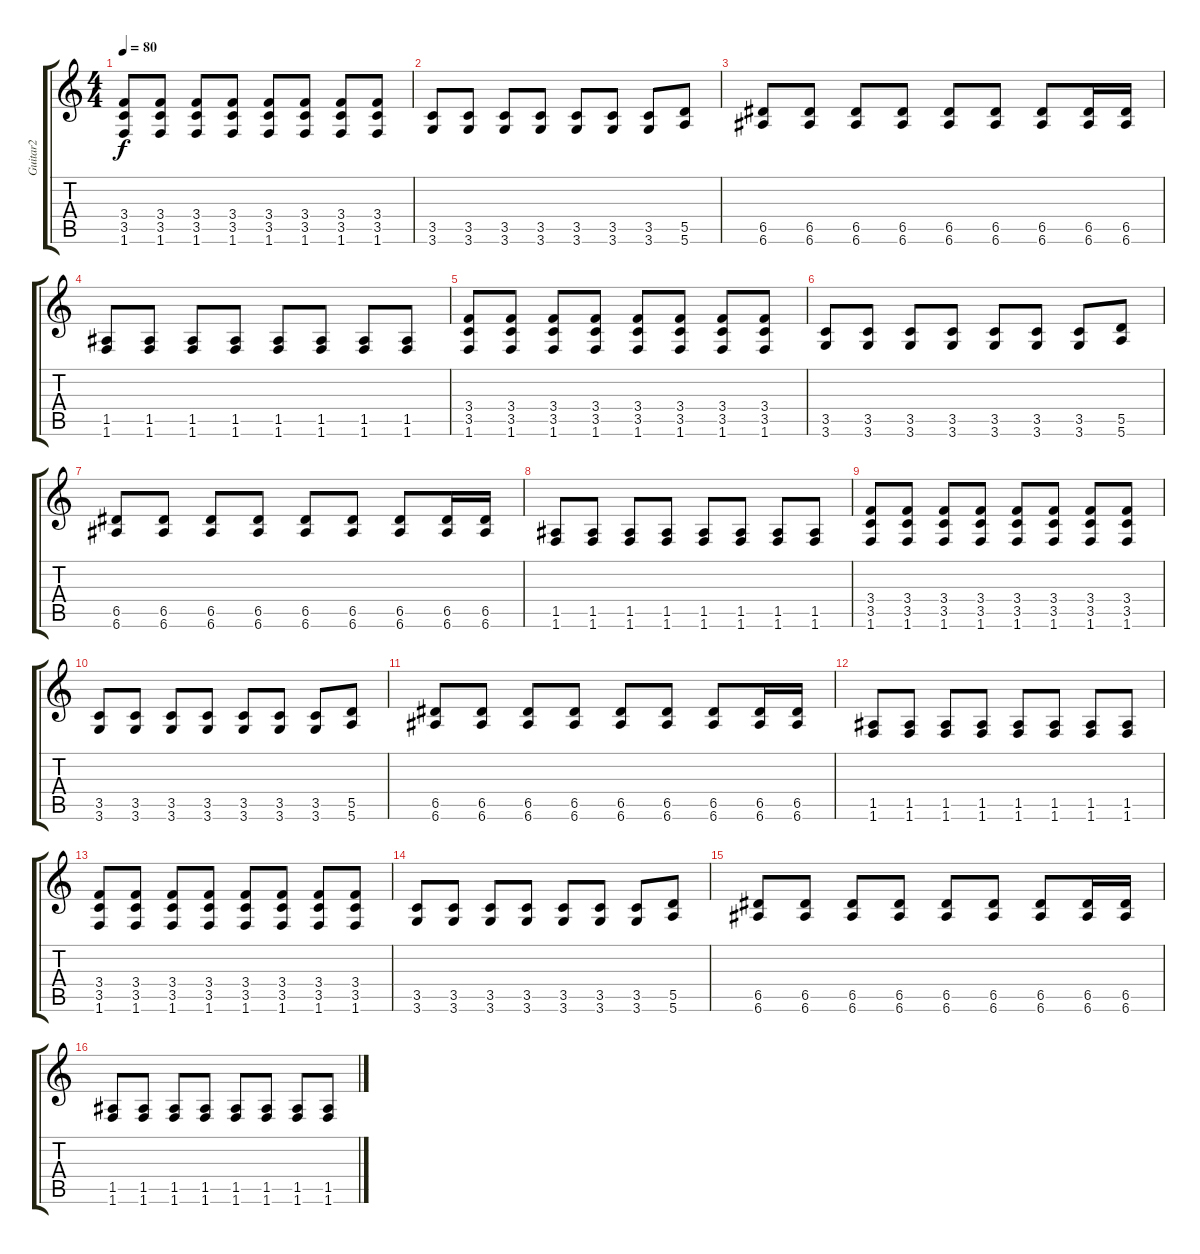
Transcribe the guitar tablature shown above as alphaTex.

\track ("Guitar2" "Guitar2") {instrument electricguitarclean}
\staff {score tabs}
\tuning (E4 B3 G3 D3 A2 E2) {hide}
\ts (4 4)
\tempo 80
\clef g2
\ks c
(3.4 3.5 1.6).8{dy f} (3.4 3.5 1.6).8 (3.4 3.5 1.6).8 (3.4 3.5 1.6).8 (3.4 3.5 1.6).8 (3.4 3.5 1.6).8 (3.4 3.5 1.6).8 (3.4 3.5 1.6).8 |
(3.5 3.6).8 (3.5 3.6).8 (3.5 3.6).8 (3.5 3.6).8 (3.5 3.6).8 (3.5 3.6).8 (3.5 3.6).8 (5.5 5.6).8 |
(6.5 6.6).8 (6.5 6.6).8 (6.5 6.6).8 (6.5 6.6).8 (6.5 6.6).8 (6.5 6.6).8 (6.5 6.6).8 (6.5 6.6).16 (6.5 6.6).16 |
(1.5 1.6).8 (1.5 1.6).8 (1.5 1.6).8 (1.5 1.6).8 (1.5 1.6).8 (1.5 1.6).8 (1.5 1.6).8 (1.5 1.6).8 |
(3.4 3.5 1.6).8 (3.4 3.5 1.6).8 (3.4 3.5 1.6).8 (3.4 3.5 1.6).8 (3.4 3.5 1.6).8 (3.4 3.5 1.6).8 (3.4 3.5 1.6).8 (3.4 3.5 1.6).8 |
(3.5 3.6).8 (3.5 3.6).8 (3.5 3.6).8 (3.5 3.6).8 (3.5 3.6).8 (3.5 3.6).8 (3.5 3.6).8 (5.5 5.6).8 |
(6.5 6.6).8 (6.5 6.6).8 (6.5 6.6).8 (6.5 6.6).8 (6.5 6.6).8 (6.5 6.6).8 (6.5 6.6).8 (6.5 6.6).16 (6.5 6.6).16 |
(1.5 1.6).8 (1.5 1.6).8 (1.5 1.6).8 (1.5 1.6).8 (1.5 1.6).8 (1.5 1.6).8 (1.5 1.6).8 (1.5 1.6).8 |
(3.4 3.5 1.6).8 (3.4 3.5 1.6).8 (3.4 3.5 1.6).8 (3.4 3.5 1.6).8 (3.4 3.5 1.6).8 (3.4 3.5 1.6).8 (3.4 3.5 1.6).8 (3.4 3.5 1.6).8 |
(3.5 3.6).8 (3.5 3.6).8 (3.5 3.6).8 (3.5 3.6).8 (3.5 3.6).8 (3.5 3.6).8 (3.5 3.6).8 (5.5 5.6).8 |
(6.5 6.6).8 (6.5 6.6).8 (6.5 6.6).8 (6.5 6.6).8 (6.5 6.6).8 (6.5 6.6).8 (6.5 6.6).8 (6.5 6.6).16 (6.5 6.6).16 |
(1.5 1.6).8 (1.5 1.6).8 (1.5 1.6).8 (1.5 1.6).8 (1.5 1.6).8 (1.5 1.6).8 (1.5 1.6).8 (1.5 1.6).8 |
(3.4 3.5 1.6).8 (3.4 3.5 1.6).8 (3.4 3.5 1.6).8 (3.4 3.5 1.6).8 (3.4 3.5 1.6).8 (3.4 3.5 1.6).8 (3.4 3.5 1.6).8 (3.4 3.5 1.6).8 |
(3.5 3.6).8 (3.5 3.6).8 (3.5 3.6).8 (3.5 3.6).8 (3.5 3.6).8 (3.5 3.6).8 (3.5 3.6).8 (5.5 5.6).8 |
(6.5 6.6).8 (6.5 6.6).8 (6.5 6.6).8 (6.5 6.6).8 (6.5 6.6).8 (6.5 6.6).8 (6.5 6.6).8 (6.5 6.6).16 (6.5 6.6).16 |
(1.5 1.6).8 (1.5 1.6).8 (1.5 1.6).8 (1.5 1.6).8 (1.5 1.6).8 (1.5 1.6).8 (1.5 1.6).8 (1.5 1.6).8
